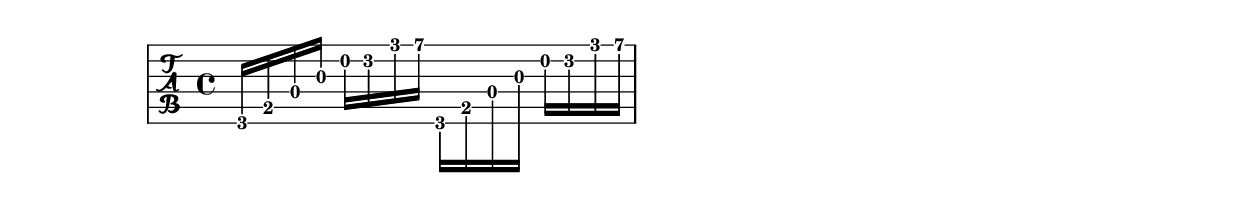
% DO NOT EDIT this file manually; it is automatically
% generated from Documentation/snippets/new
% Make any changes in Documentation/snippets/new/
% and then run scripts/auxiliar/makelsr.py
%
% This file is in the public domain.
%% Note: this file works from version 2.14.0
\version "2.14.0"

\header {
%% Translation of GIT committish: 6977ddc9a3b63ea810eaecb864269c7d847ccf98
  texidoces = "
La dirección de las plicas se contola de la misma forma en la
tablatura que en la notación tradicional. Las barras se pueden
poner horizontales, como se muestra en este ejemplo.

"
  doctitlees = "Comportamiento de las plicas y las barras de corchea en tablaturas"


%% Translation of GIT committish: 0a868be38a775ecb1ef935b079000cebbc64de40
  texidocde = "
Die Richtung von Hälsen wird in Tabulaturen genauso wie in normaler Notation
eingestellt.  Balken können horizontal eingestellt werden, wie das Beispiel
zeigt.

"
  doctitlede = "Hals- und Balkenverhalten in einer Tabulatur"

%% Translation of GIT committish: 718fa63a806b2ae307f320e250bc83236e9cd136
  texidocfr = "
La direction des hampes se gère dans les tablatures tout comme en
notation traditionnelle.  Les ligatures peuvent être mises à l'horizontale
comme le montre cet exemple.

"
  doctitlefr = "Hampes et ligatures en mode tablature"


  lsrtags = "fretted-strings"
  texidoc = "
The direction of stems is controlled the same way in tablature as in
traditional notation.  Beams can be made horizontal, as shown in this
example.
"
  doctitle = "Stem and beam behavior in tablature"
} % begin verbatim


\new TabStaff {
  \relative c {
    \tabFullNotation
    g16 b d g b d g b
    \stemDown
    \override Beam #'concaveness = #10000
    g,,16 b d g b d g b
  }
}
